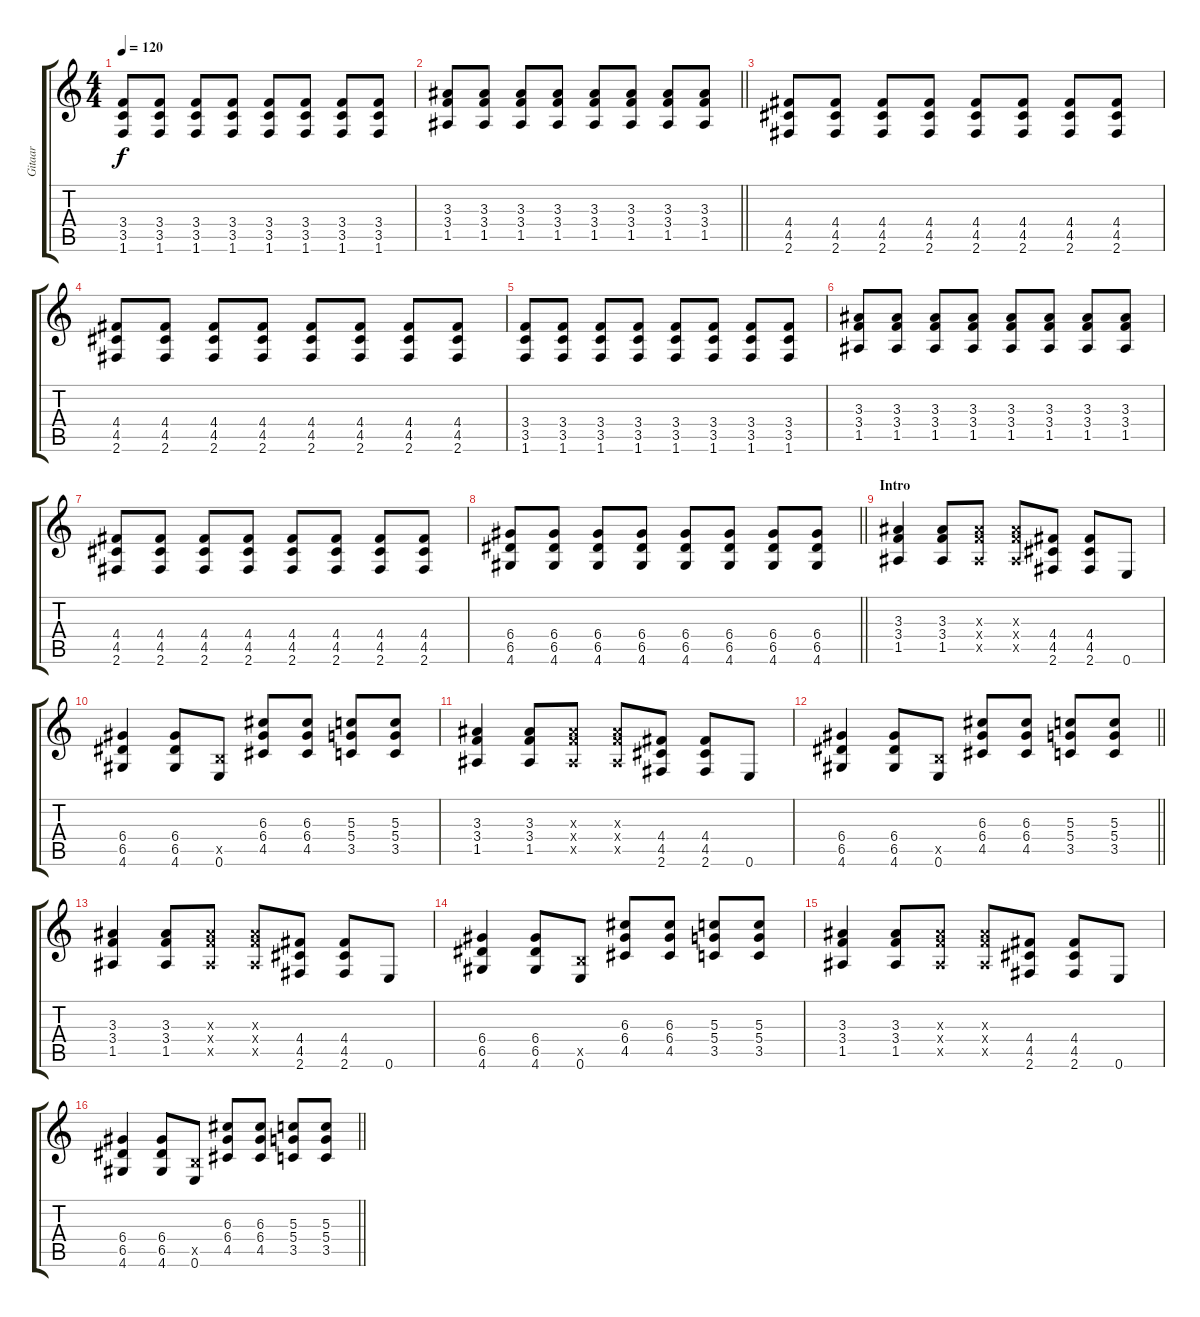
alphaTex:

\track ("Gitaar" "Gitaar") {instrument electricguitarclean}
\staff {score tabs}
\tuning (E4 B3 G3 D3 A2 E2) {hide}
\ts (4 4)
\tempo 120
\clef g2
\ks c
(3.4 3.5 1.6).8{dy f} (3.4 3.5 1.6).8 (3.4 3.5 1.6).8 (3.4 3.5 1.6).8 (3.4 3.5 1.6).8 (3.4 3.5 1.6).8 (3.4 3.5 1.6).8 (3.4 3.5 1.6).8 |
\barLineRight lightlight
(3.3 3.4 1.5).8 (3.3 3.4 1.5).8 (3.3 3.4 1.5).8 (3.3 3.4 1.5).8 (3.3 3.4 1.5).8 (3.3 3.4 1.5).8 (3.3 3.4 1.5).8 (3.3 3.4 1.5).8 |
(4.4 4.5 2.6).8 (4.4 4.5 2.6).8 (4.4 4.5 2.6).8 (4.4 4.5 2.6).8 (4.4 4.5 2.6).8 (4.4 4.5 2.6).8 (4.4 4.5 2.6).8 (4.4 4.5 2.6).8 |
(4.4 4.5 2.6).8 (4.4 4.5 2.6).8 (4.4 4.5 2.6).8 (4.4 4.5 2.6).8 (4.4 4.5 2.6).8 (4.4 4.5 2.6).8 (4.4 4.5 2.6).8 (4.4 4.5 2.6).8 |
(3.4 3.5 1.6).8 (3.4 3.5 1.6).8 (3.4 3.5 1.6).8 (3.4 3.5 1.6).8 (3.4 3.5 1.6).8 (3.4 3.5 1.6).8 (3.4 3.5 1.6).8 (3.4 3.5 1.6).8 |
(3.3 3.4 1.5).8 (3.3 3.4 1.5).8 (3.3 3.4 1.5).8 (3.3 3.4 1.5).8 (3.3 3.4 1.5).8 (3.3 3.4 1.5).8 (3.3 3.4 1.5).8 (3.3 3.4 1.5).8 |
(4.4 4.5 2.6).8 (4.4 4.5 2.6).8 (4.4 4.5 2.6).8 (4.4 4.5 2.6).8 (4.4 4.5 2.6).8 (4.4 4.5 2.6).8 (4.4 4.5 2.6).8 (4.4 4.5 2.6).8 |
\barLineRight lightlight
(6.4 6.5 4.6).8 (6.4 6.5 4.6).8 (6.4 6.5 4.6).8 (6.4 6.5 4.6).8 (6.4 6.5 4.6).8 (6.4 6.5 4.6).8 (6.4 6.5 4.6).8 (6.4 6.5 4.6).8 |
\section ("" "Intro")
(3.3 3.4 1.5).4{volume 16 instrument distortionguitar} (3.3 3.4 1.5).8 (3.3{x} 3.4{x} 1.5{x}).8 (3.3{x} 3.4{x} 1.5{x}).8 (4.4 4.5 2.6).8 (4.4 4.5 2.6).8 0.6.8 |
(6.4 6.5 4.6).4 (6.4 6.5 4.6).8 (2.5{x} 0.6).8 (6.3 6.4 4.5).8 (6.3 6.4 4.5).8 (5.3 5.4 3.5).8 (5.3 5.4 3.5).8 |
(3.3 3.4 1.5).4{volume 16 instrument distortionguitar} (3.3 3.4 1.5).8 (3.3{x} 3.4{x} 1.5{x}).8 (3.3{x} 3.4{x} 1.5{x}).8 (4.4 4.5 2.6).8 (4.4 4.5 2.6).8 0.6.8 |
\barLineRight lightlight
(6.4 6.5 4.6).4 (6.4 6.5 4.6).8 (2.5{x} 0.6).8 (6.3 6.4 4.5).8 (6.3 6.4 4.5).8 (5.3 5.4 3.5).8 (5.3 5.4 3.5).8 |
(3.3 3.4 1.5).4{volume 16 instrument distortionguitar} (3.3 3.4 1.5).8 (3.3{x} 3.4{x} 1.5{x}).8 (3.3{x} 3.4{x} 1.5{x}).8 (4.4 4.5 2.6).8 (4.4 4.5 2.6).8 0.6.8 |
(6.4 6.5 4.6).4 (6.4 6.5 4.6).8 (2.5{x} 0.6).8 (6.3 6.4 4.5).8 (6.3 6.4 4.5).8 (5.3 5.4 3.5).8 (5.3 5.4 3.5).8 |
(3.3 3.4 1.5).4{volume 16 instrument distortionguitar} (3.3 3.4 1.5).8 (3.3{x} 3.4{x} 1.5{x}).8 (3.3{x} 3.4{x} 1.5{x}).8 (4.4 4.5 2.6).8 (4.4 4.5 2.6).8 0.6.8 |
\barLineRight lightlight
(6.4 6.5 4.6).4 (6.4 6.5 4.6).8 (2.5{x} 0.6).8 (6.3 6.4 4.5).8 (6.3 6.4 4.5).8 (5.3 5.4 3.5).8 (5.3 5.4 3.5).8
